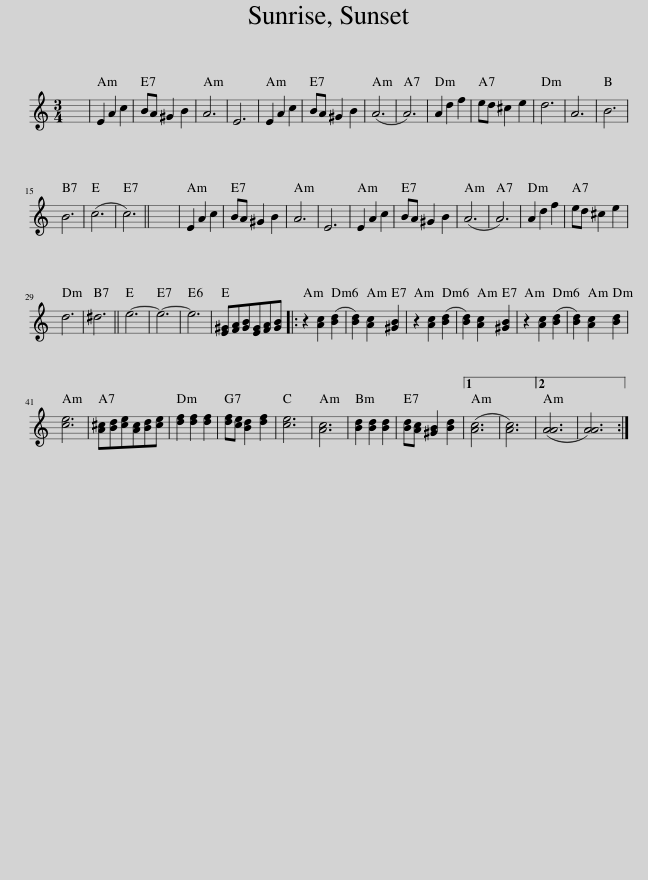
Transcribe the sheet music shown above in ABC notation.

X:1
L:1/8
M:3/4
I:linebreak $
K:C
V:1 treble
V:1
 x6 | E2 A2 c2 | BA ^G2 B2 | A6 | E6 | %5
 E2 A2 c2 | BA ^G2 B2 | (A6 | A6) | A2 d2 f2 | %10
 ed ^c2 e2 | d6 | A6 | B6 |$ B6 | %15
 (c6 | c6) || x6 | E2 A2 c2 | BA ^G2 B2 | %20
 A6 | E6 | E2 A2 c2 | BA ^G2 B2 | (A6 | %25
 A6) | A2 d2 f2 | ed ^c2 e2 |$ d6 | ^d6 || %30
 e6- | e6- | e6 | [E^G][FA][GB][EG][FA][GB] |: z2 [Ac]2 ([Bd]2 | %35
 [Bd]2) [Ac]2 [^GB]2 | z2 [Ac]2 ([Bd]2 | [Bd]2) [Ac]2 [^GB]2 | z2 [Ac]2 ([Bd]2 | [Bd]2) [Ac]2 [Bd]2 |$ %40
 [ce]6 | [A^c][Bd][ce][Ac][Bd][ce] | [df]2 [df]2 [df]2 | [df][ce] [Bd]2 [df]2 | [ce]6 | %45
 [Ac]6 | [Bd]2 [Bd]2 [Bd]2 | [Bd][Ac] [^GB]2 [Bd]2 |1 ([Ac]6 | [Ac]6) ||2 %50
 ([AA]6 | [AA]6) :| %52
